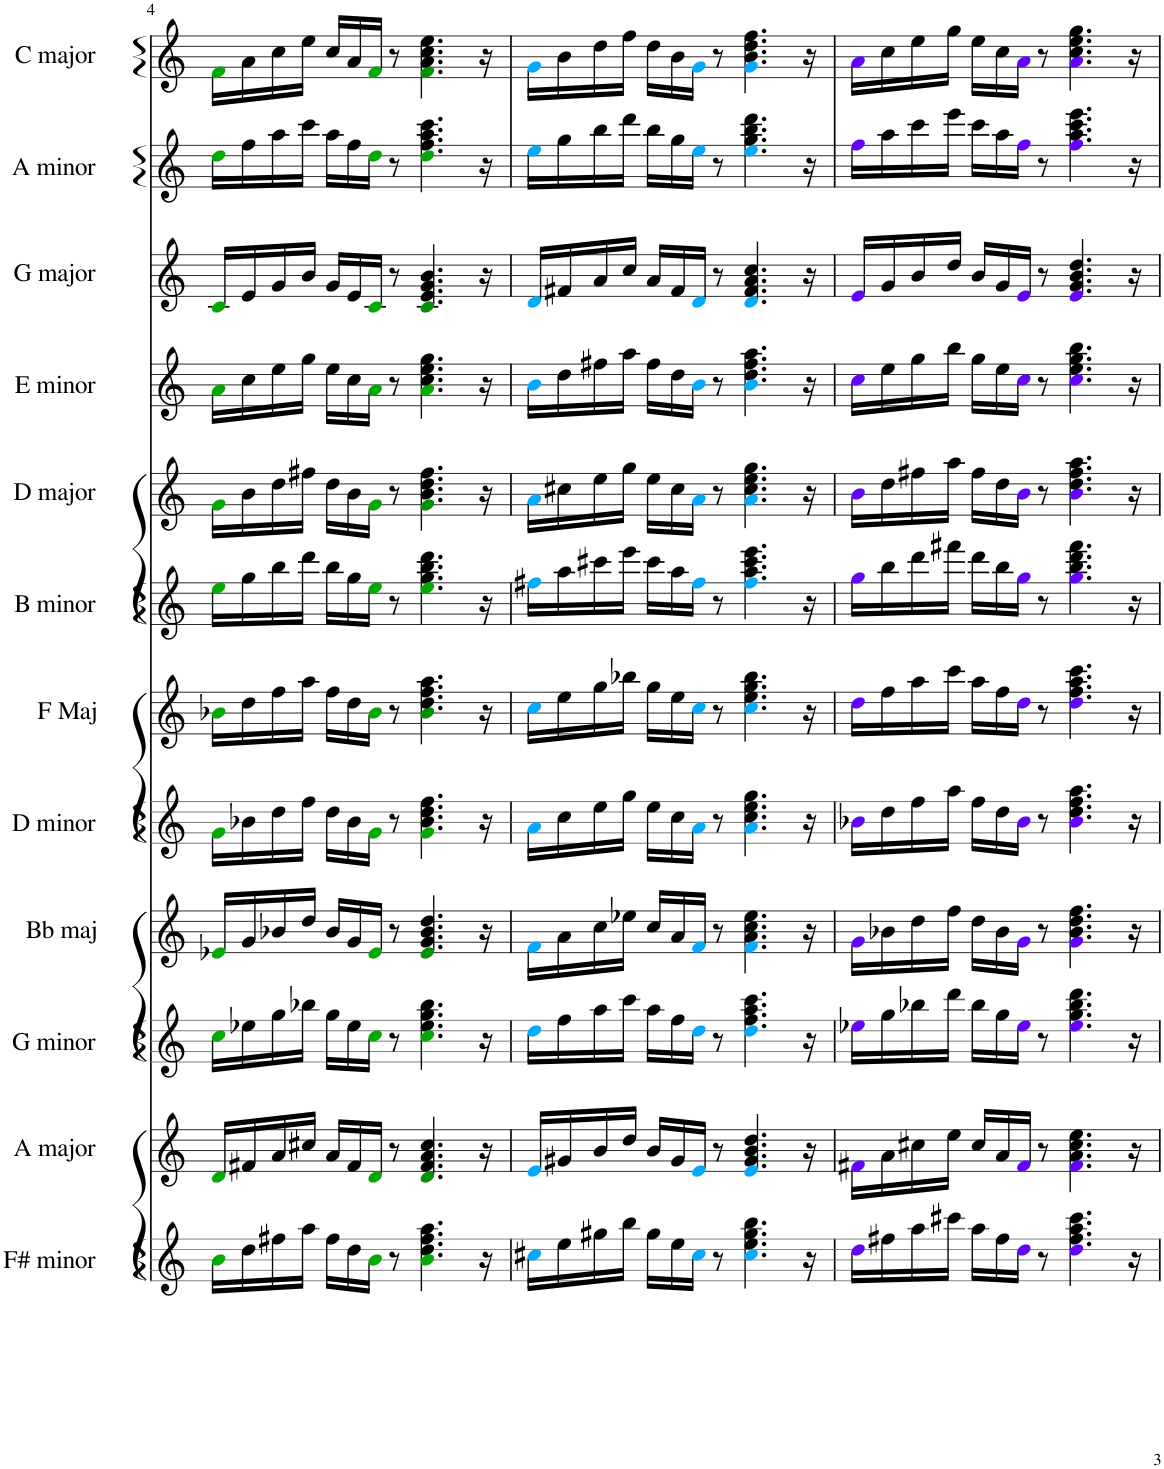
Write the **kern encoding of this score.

**kern	**kern	**kern	**kern	**kern	**kern	**kern	**kern	**kern	**kern	**kern	**kern
*part12	*part11	*part10	*part9	*part8	*part7	*part6	*part5	*part4	*part3	*part2	*part1
*staff12	*staff11	*staff10	*staff9	*staff8	*staff7	*staff6	*staff5	*staff4	*staff3	*staff2	*staff1
*I"F# minor	*I"A major	*I"G minor	*I"B flat major	*I"D minor	*I"F major	*I"B minor	*I"D major	*I"E minor	*I"G major	*I"A minor	*I"C major
*I'F# minor	*I'A major	*I'G minor	*	*I'D minor	*I'F Maj	*I'B minor	*I'D major	*I'E minor	*I'G major	*I'A minor	*I'C major
!!LO:PB:g=z
*clefG2	*clefG2	*clefG2	*clefG2	*clefG2	*clefG2	*clefG2	*clefG2	*clefG2	*clefG2	*clefG2	*clefG2
*k[]	*k[]	*k[]	*k[]	*k[]	*k[]	*k[]	*k[]	*k[]	*k[]	*k[]	*k[]
*M4/4	*M4/4	*M4/4	*M4/4	*M4/4	*M4/4	*M4/4	*M4/4	*M4/4	*M4/4	*M4/4	*M4/4
=4	=4	=4	=4	=4	=4	=4	=4	=4	=4	=4	=4
16bi\LL	16di/LL	16cci\LL	16e-Xi/LL	16gi\LL	16b-Xi\LL	16eei\LL	16gi\LL	16ai\LL	16ci/LL	16ddi\LL	16fi\LL
16dd\	16f#X/	16ee-X\	16g/	16b-X\	16dd\	16gg\	16b\	16cc\	16e/	16ff\	16a\
16ff#X\	16a/	16gg\	16b-X/	16dd\	16ff\	16bb\	16dd\	16ee\	16g/	16aa\	16cc\
16aa\JJ	16cc#X/JJ	16bb-X\JJ	16dd/JJ	16ff\JJ	16aa\JJ	16ddd\JJ	16ff#X\JJ	16gg\JJ	16b/JJ	16ccc\JJ	16ee\JJ
16ff#\LL	16a/LL	16gg\LL	16b-/LL	16dd\LL	16ff\LL	16bb\LL	16dd\LL	16ee\LL	16g/LL	16aa\LL	16cc/LL
16dd\	16f#/	16ee-\	16g/	16b-\	16dd\	16gg\	16b\	16cc\	16e/	16ff\	16a/
16bi\JJ	16di/JJ	16cci\JJ	16e-i/JJ	16gi\JJ	16b-i\JJ	16eei\JJ	16gi\JJ	16ai\JJ	16ci/JJ	16ddi\JJ	16fi/JJ
8r	8r	8r	8r	8r	8r	8r	8r	8r	8r	8r	8r
4.bi\ 4.dd\ 4.ff#\ 4.aa\	4.dj/ 4.f#/ 4.a/ 4.cc#/	4.cci\ 4.ee-\ 4.gg\ 4.bb-\	4.e-j/ 4.g/ 4.b-/ 4.dd/	4.gi\ 4.b-\ 4.dd\ 4.ff\	4.b-j\ 4.dd\ 4.ff\ 4.aa\	4.eei\ 4.gg\ 4.bb\ 4.ddd\	4.gj\ 4.b\ 4.dd\ 4.ff#\	4.ai\ 4.cc\ 4.ee\ 4.gg\	4.cj/ 4.e/ 4.g/ 4.b/	4.ddi\ 4.ff\ 4.aa\ 4.ccc\	4.fj\ 4.a\ 4.cc\ 4.ee\
16r	16r	16r	16r	16r	16r	16r	16r	16r	16r	16r	16r
=5	=5	=5	=5	=5	=5	=5	=5	=5	=5	=5	=5
16cc#XZ\LL	16eZ/LL	16ddZ\LL	16fZ\LL	16aZ\LL	16ccZ\LL	16ff#XZ\LL	16aZ\LL	16bZ\LL	16dZ/LL	16eeZ\LL	16gZ\LL
16ee\	16g#X/	16ff\	16a\	16cc\	16ee\	16aa\	16cc#X\	16dd\	16f#X/	16gg\	16b\
16gg#X\	16b/	16aa\	16cc\	16ee\	16gg\	16ccc#X\	16ee\	16ff#X\	16a/	16bb\	16dd\
16bb\JJ	16dd/JJ	16ccc\JJ	16ee-X\JJ	16gg\JJ	16bb-X\JJ	16eee\JJ	16gg\JJ	16aa\JJ	16cc/JJ	16ddd\JJ	16ff\JJ
16gg#\LL	16b/LL	16aa\LL	16cc/LL	16ee\LL	16gg\LL	16ccc#\LL	16ee\LL	16ff#\LL	16a/LL	16bb\LL	16dd\LL
16ee\	16g#/	16ff\	16a/	16cc\	16ee\	16aa\	16cc#\	16dd\	16f#/	16gg\	16b\
16cc#Z\JJ	16eZ/JJ	16ddZ\JJ	16fZ/JJ	16aZ\JJ	16ccZ\JJ	16ff#Z\JJ	16aZ\JJ	16bZ\JJ	16dZ/JJ	16eeZ\JJ	16gZ\JJ
8r	8r	8r	8r	8r	8r	8r	8r	8r	8r	8r	8r
4.cc#Z\ 4.ee\ 4.gg#\ 4.bb\	4.eZ/ 4.g#/ 4.b/ 4.dd/	4.ddZ\ 4.ff\ 4.aa\ 4.ccc\	4.fZ\ 4.a\ 4.cc\ 4.ee-\	4.aZ\ 4.cc\ 4.ee\ 4.gg\	4.ccZ\ 4.ee\ 4.gg\ 4.bb-\	4.ff#Z\ 4.aa\ 4.ccc#\ 4.eee\	4.aZ\ 4.cc#\ 4.ee\ 4.gg\	4.bZ\ 4.dd\ 4.ff#\ 4.aa\	4.dZ/ 4.f#/ 4.a/ 4.cc/	4.eeZ\ 4.gg\ 4.bb\ 4.ddd\	4.gZ\ 4.b\ 4.dd\ 4.ff\
16r	16r	16r	16r	16r	16r	16r	16r	16r	16r	16r	16r
=6	=6	=6	=6	=6	=6	=6	=6	=6	=6	=6	=6
16ddV\LL	16f#XV\LL	16ee-XV\LL	16gV\LL	16b-XV\LL	16ddV\LL	16ggV\LL	16bV\LL	16ccV\LL	16eV/LL	16ffV\LL	16aV\LL
16ff#X\	16a\	16gg\	16b-X\	16dd\	16ff\	16bb\	16dd\	16ee\	16g/	16aa\	16cc\
16aa\	16cc#X\	16bb-X\	16dd\	16ff\	16aa\	16ddd\	16ff#X\	16gg\	16b/	16ccc\	16ee\
16ccc#X\JJ	16ee\JJ	16ddd\JJ	16ff\JJ	16aa\JJ	16ccc\JJ	16fff#X\JJ	16aa\JJ	16bb\JJ	16dd/JJ	16eee\JJ	16gg\JJ
16aa\LL	16cc#/LL	16bb-\LL	16dd\LL	16ff\LL	16aa\LL	16ddd\LL	16ff#\LL	16gg\LL	16b/LL	16ccc\LL	16ee\LL
16ff#\	16a/	16gg\	16b-\	16dd\	16ff\	16bb\	16dd\	16ee\	16g/	16aa\	16cc\
16ddV\JJ	16f#V/JJ	16ee-V\JJ	16gV\JJ	16b-V\JJ	16ddV\JJ	16ggV\JJ	16bV\JJ	16ccV\JJ	16eV/JJ	16ffV\JJ	16aV\JJ
8r	8r	8r	8r	8r	8r	8r	8r	8r	8r	8r	8r
4.ddV\ 4.ff#\ 4.aa\ 4.ccc#\	4.f#V\ 4.a\ 4.cc#\ 4.ee\	4.ee-V\ 4.gg\ 4.bb-\ 4.ddd\	4.gV\ 4.b-\ 4.dd\ 4.ff\	4.b-V\ 4.dd\ 4.ff\ 4.aa\	4.ddV\ 4.ff\ 4.aa\ 4.ccc\	4.ggV\ 4.bb\ 4.ddd\ 4.fff#\	4.bV\ 4.dd\ 4.ff#\ 4.aa\	4.ccV\ 4.ee\ 4.gg\ 4.bb\	4.eV/ 4.g/ 4.b/ 4.dd/	4.ffV\ 4.aa\ 4.ccc\ 4.eee\	4.aV\ 4.cc\ 4.ee\ 4.gg\
16r	16r	16r	16r	16r	16r	16r	16r	16r	16r	16r	16r
=	=	=	=	=	=	=	=	=	=	=	=
*-	*-	*-	*-	*-	*-	*-	*-	*-	*-	*-	*-
